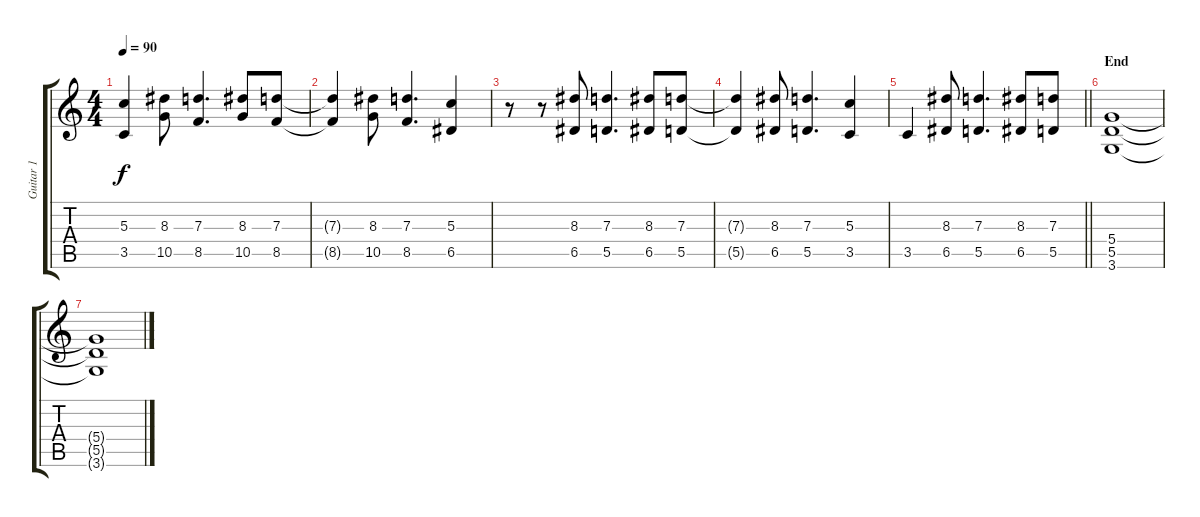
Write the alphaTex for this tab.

\track ("Guitar 1" "Guitar 1") {instrument overdrivenguitar}
\staff {score tabs}
\tuning (E4 B3 G3 D3 A2 E2) {hide}
\ts (4 4)
\tempo 90
\clef g2
\ks c
(5.3{t} 3.5{t}).4{dy f} (8.3 10.5).8 (7.3 8.5).4{d} (8.3 10.5).8 (7.3 8.5).8 |
(7.3{t} 8.5{t}).4 (8.3 10.5).8 (7.3 8.5).4{d} (5.3 6.5).4 |
r.8 r.8 (8.3 6.5).8 (7.3 5.5).4{d} (8.3 6.5).8 (7.3 5.5).8 |
(7.3{t} 5.5{t}).4 (8.3 6.5).8 (7.3 5.5).4{d} (5.3 3.5).4 |
\barLineRight lightlight
3.5.4 (8.3 6.5).8 (7.3 5.5).4{d} (8.3 6.5).8 (7.3 5.5).8 |
\section ("" "End")
(5.4 5.5 3.6).1{volume 0} |
(5.4{t} 5.5{t} 3.6{t}).1
